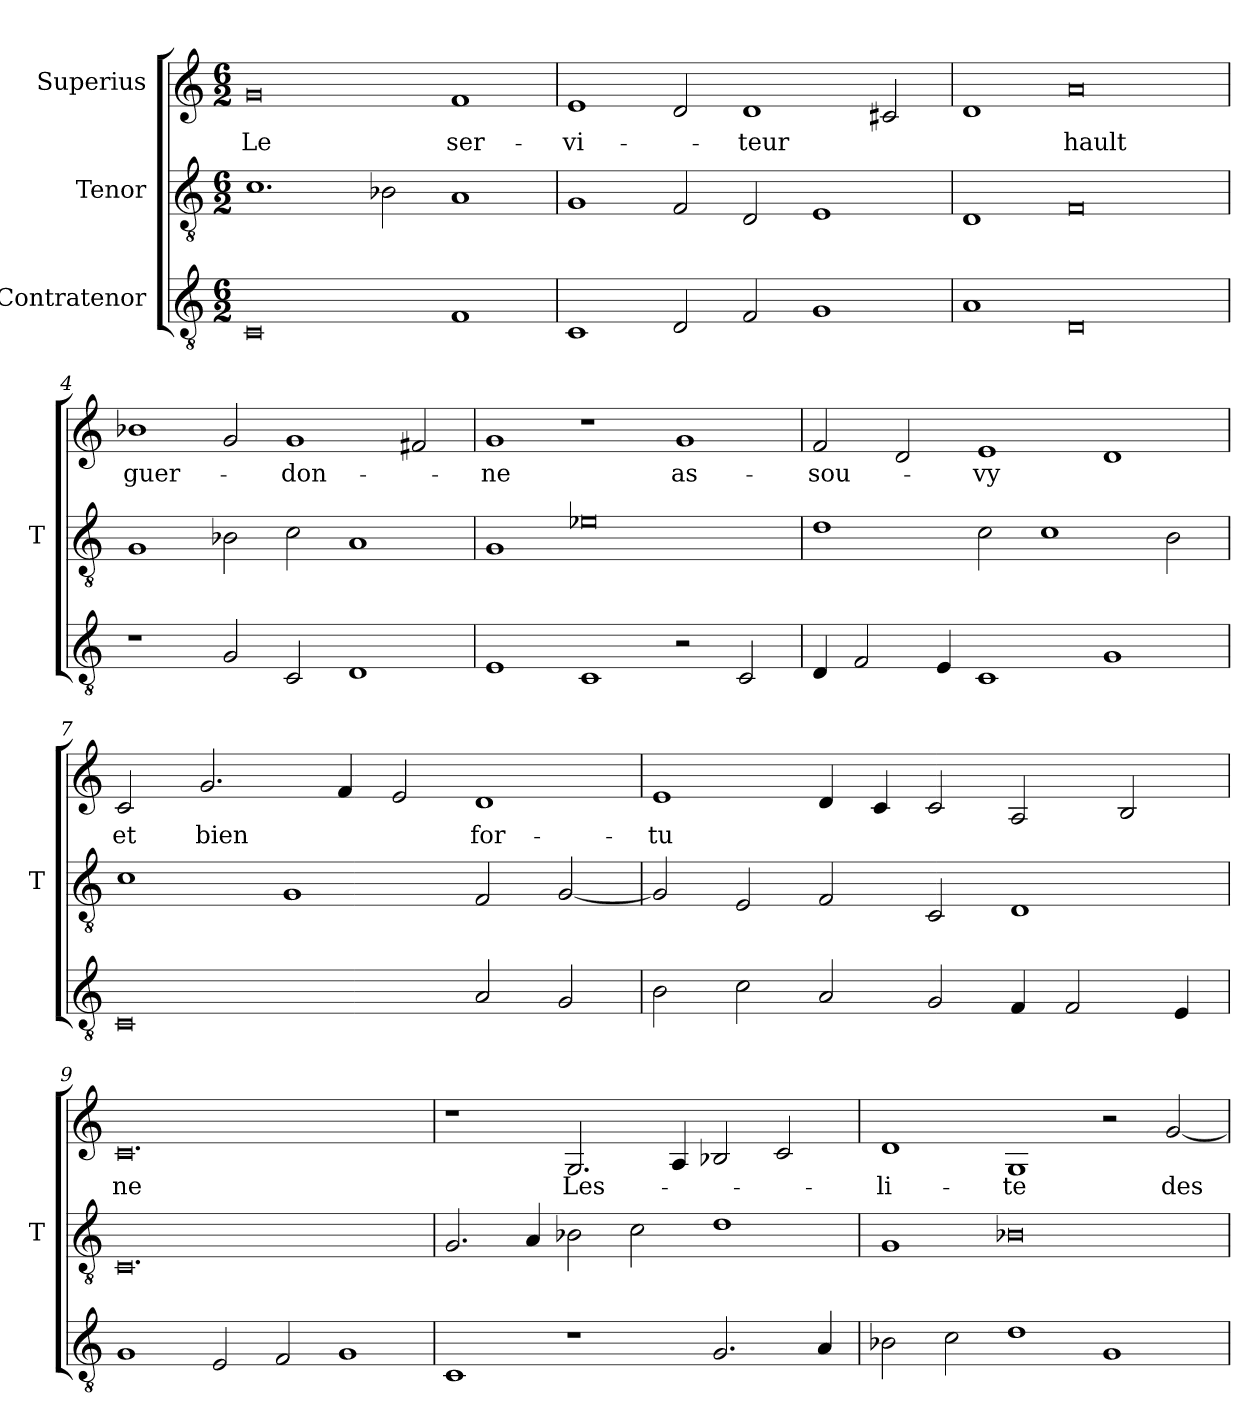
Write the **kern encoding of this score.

**kern	**kern	**kern	**text
*part3	*part2	*part1	*part1
*staff3	*staff2	*staff1	*staff1
*I"Contratenor	*I"Tenor	*I"Superius	*
*	*I'T	*	*
*clefGv2	*clefGv2	*clefG2	*
*M6/2	*M6/2	*M6/2	*
=1	=1	=1	=1
0C	1.c	0g	-Le
.	2B-X	.	.
1F	1A	1f	ser-
=2	=2	=2	=2
1C	1G	1e	-vi-
2D	2F	2d	.
2F	2D	1d	-teur
1G	1E	.	.
.	.	2c#X	.
=3	=3	=3	=3
1A	1D	1d	.
0D	0F	0a	-hault
=4	=4	=4	=4
1r	1G	1b-X	guer-
2G	2B-X	2g	.
2C	2c	1g	-don-
1D	1A	.	.
.	.	2f#X	.
=5	=5	=5	=5
1E	1G	1g	-ne
1C	0e-X	1r	.
2r	.	1g	as-
2C	.	.	.
=6	=6	=6	=6
4D	1d	2f	-sou-
2F	.	.	.
.	.	2d	.
4E	.	.	.
1C	2c	1e	-vy
.	1c	.	.
1G	.	1d	.
.	2B	.	.
=7	=7	=7	=7
0C	1c	2c	-et
.	.	2.g	-bien
.	1G	.	.
.	.	4f	.
.	.	2e	.
2A	2F	1d	for-
2G	[2G	.	.
=8	=8	=8	=8
2B	2G]	1e	-tu
2c	2E	.	.
2A	2F	4d	.
.	.	4c	.
2G	2C	2c	.
4F	1D	2A	.
2F	.	.	.
.	.	2B	.
4E	.	.	.
=9	=9	=9	=9
1G	0.C	0.c	-ne
2E	.	.	.
2F	.	.	.
1G	.	.	.
=10	=10	=10	=10
1C	2.G	1r	.
.	4A	.	.
1r	2B-X	2.G	Les-
.	2c	.	.
.	.	4A	.
2.G	1d	2B-X	.
.	.	2c	.
4A	.	.	.
=11	=11	=11	=11
2B-X	1G	1d	-li-
2c	.	.	.
1d	0B-X	1G	-te
1G	.	2r	.
.	.	[2g	-des
=	=	=	=
*-	*-	*-	*-
